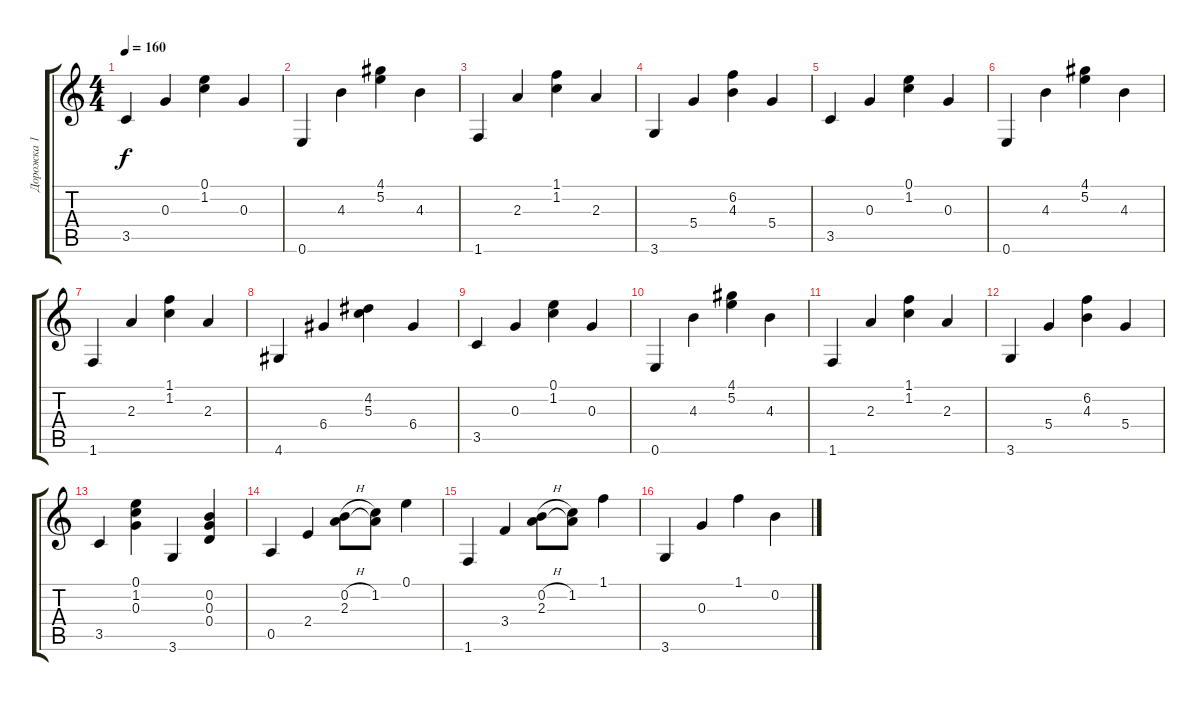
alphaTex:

\track ("Дорожка 1" "Дорожка 1") {instrument acousticguitarsteel}
\staff {score tabs}
\tuning (E4 B3 G3 D3 A2 E2) {hide}
\ts (4 4)
\tempo 160
\clef g2
\ks c
3.5.4{dy f} 0.3.4 (0.1 1.2).4 0.3.4 |
0.6.4 4.3.4 (4.1 5.2).4 4.3.4 |
1.6.4 2.3.4 (1.1 1.2).4 2.3.4 |
3.6.4 5.4.4 (6.2 4.3).4 5.4.4 |
3.5.4 0.3.4 (0.1 1.2).4 0.3.4 |
0.6.4 4.3.4 (4.1 5.2).4 4.3.4 |
1.6.4 2.3.4 (1.1 1.2).4 2.3.4 |
4.6.4 6.4.4 (4.2 5.3).4 6.4.4 |
3.5.4 0.3.4 (0.1 1.2).4 0.3.4 |
0.6.4 4.3.4 (4.1 5.2).4 4.3.4 |
1.6.4 2.3.4 (1.1 1.2).4 2.3.4 |
3.6.4 5.4.4 (6.2 4.3).4 5.4.4 |
3.5.4 (0.1 1.2 0.3).4 3.6.4 (0.2 0.3 0.4).4 |
0.5.4 2.4.4 (0.2{h} 2.3).8 (1.2 2.3{t}).8 0.1.4 |
1.6.4 3.4.4 (0.2{h} 2.3).8 (1.2 2.3{t}).8 1.1.4 |
3.6.4 0.3.4 1.1.4 0.2.4
